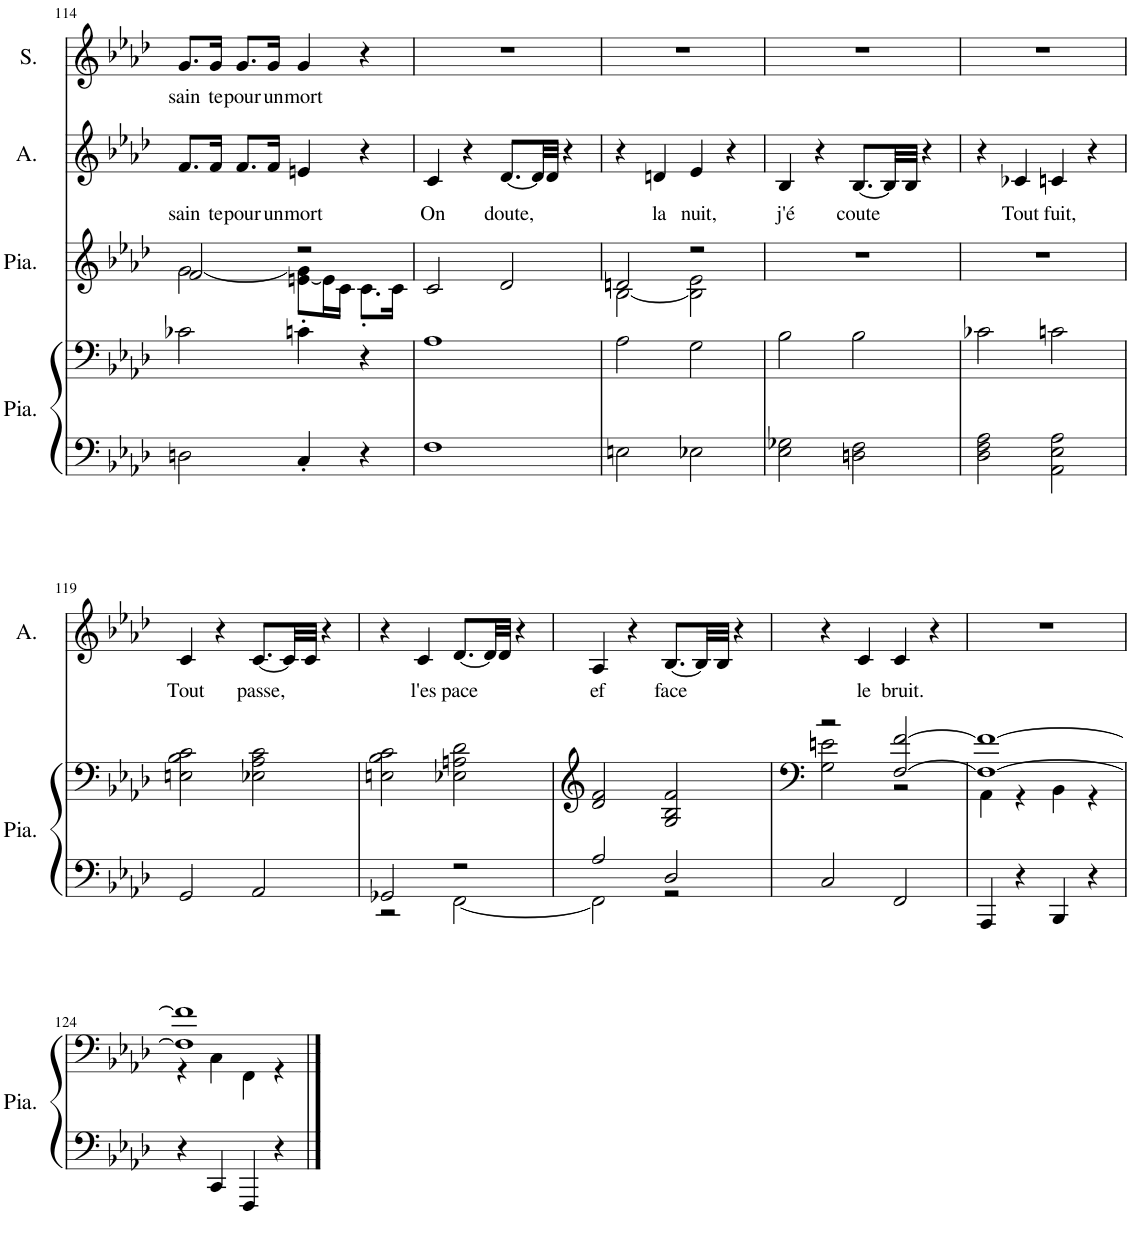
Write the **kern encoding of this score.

**kern	**kern	**kern	**kern	**text	**kern	**text
*part4	*part4	*part3	*part2	*part2	*part1	*part1
*staff5	*staff4	*staff3	*staff2	*staff2	*staff1	*staff1
*I"Piano, lower:	*	*I"Piano, upper:	*I"Alto	*	*I"Soprano	*
*I'Pia.	*	*I'Pia.	*I'A.	*	*I'S.	*
!!LO:PB:g=z
*clefG2	*clefG2	*clefG2	*clefG2	*	*clefG2	*
*k[b-e-a-d-]	*k[b-e-a-d-]	*k[b-e-a-d-]	*k[b-e-a-d-]	*	*k[b-e-a-d-]	*
*M4/4	*M4/4	*M4/4	*M4/4	*	*M4/4	*
=114	=114	=114	=114	=114	=114	=114
*	*	*^	*	*	*	*
!	!	!	!	!	!LO:LY:b	!	!LO:LY:b
2Dn\	2c-X\	2f/	[2g\	8.f/L	sain	8.g/L	sain
!	!	!	!	!	!LO:LY:b	!	!LO:LY:b
.	.	.	.	16f/Jk	te	16g/Jk	te
!	!	!	!	!	!LO:LY:b	!	!LO:LY:b
.	.	.	.	8.f/L	pour	8.g/L	pour
!	!	!	!	!	!LO:LY:b	!	!LO:LY:b
.	.	.	.	16f/Jk	un	16g/Jk	un
!	!	!	!	!	!LO:LY:b	!	!LO:LY:b
4C'/	4cn'\	2r	[8en\ 8g\]L	4en/	mort	4g/	mort
.	.	.	16e\L]	.	.	.	.
.	.	.	16c\JJ	.	.	.	.
4r	4r	.	8.c'\L	4r	.	4r	.
.	.	.	16c\Jk	.	.	.	.
=115	=115	=115	=115	=115	=115	=115	=115
!	!	!	!	!	!LO:LY:b	!	!
*	*	*v	*v	*	*	*	*
1F	1A-	2c/	4c/	On	1r	.
.	.	.	4r	.	.	.
!	!	!	!	!LO:LY:b	!	!
.	.	2d-/	[8.d-/L	doute,	.	.
.	.	.	32d-/LL]	.	.	.
.	.	.	32d-/JJJ	.	.	.
.	.	.	4r	.	.	.
=116	=116	=116	=116	=116	=116	=116
*	*	*^	*	*	*	*
2En\	2A-\	2dn/	[2B-\	4r	.	1r	.
!	!	!	!	!	!LO:LY:b	!	!
.	.	.	.	4dn/	la	.	.
!	!	!	!	!	!LO:LY:b	!	!
2E-X\	2G\	2r	2B-\] 2e-\	4e-/	nuit,	.	.
.	.	.	.	4r	.	.	.
*	*	*v	*v	*	*	*	*
=117	=117	=117	=117	=117	=117	=117
!	!	!	!	!LO:LY:b	!	!
2E-\ 2G-X\	2B-\	1r	4B-/	j'é	1r	.
.	.	.	4r	.	.	.
!	!	!	!	!LO:LY:b	!	!
2Dn\ 2F\	2B-\	.	[8.B-/L	coute	.	.
.	.	.	32B-/LL]	.	.	.
.	.	.	32B-/JJJ	.	.	.
.	.	.	4r	.	.	.
=118	=118	=118	=118	=118	=118	=118
2D-\ 2F\ 2A-\	2c-X\	1r	4r	.	1r	.
!	!	!	!	!LO:LY:b	!	!
.	.	.	4c-X/	Tout	.	.
!	!	!	!	!LO:LY:b	!	!
2AA-\ 2E-\ 2A-\	2cn\	.	4cn/	fuit,	.	.
.	.	.	4r	.	.	.
!!LO:LB:g=z
=119	=119	=119	=119	=119	=119	=119
!	!	!	!	!LO:LY:b	!	!
2GG/	2En\ 2B-\ 2c\	1r	4c/	Tout	1r	.
.	.	.	4r	.	.	.
!	!	!	!	!LO:LY:b	!	!
2AA-/	2E-X\ 2A-\ 2c\	.	[8.c/L	passe,	.	.
.	.	.	32c/LL]	.	.	.
.	.	.	32c/JJJ	.	.	.
.	.	.	4r	.	.	.
=120	=120	=120	=120	=120	=120	=120
*^	*	*	*	*	*	*
2GG-X/	2r	2En\ 2B-\ 2c\	1r	4r	.	1r	.
!	!	!	!	!	!LO:LY:b	!	!
.	.	.	.	4c/	l'es	.	.
!	!	!	!	!	!LO:LY:b	!	!
2r	[2FF\	2E-X\ 2An\ 2d-\	.	[8.d-/L	pace	.	.
.	.	.	.	32d-/LL]	.	.	.
.	.	.	.	32d-/JJJ	.	.	.
.	.	.	.	4r	.	.	.
=121	=121	=121	=121	=121	=121	=121	=121
!	!	!	!	!	!LO:LY:b	!	!
2A-/	2FF\]	2d-/ 2f/	1r	4A-/	ef	1r	.
.	.	.	.	4r	.	.	.
!	!	!	!	!	!LO:LY:b	!	!
2D-/	2r	2G/ 2B-/ 2f/	.	[8.B-/L	face	.	.
.	.	.	.	32B-/LL]	.	.	.
.	.	.	.	32B-/JJJ	.	.	.
.	.	.	.	4r	.	.	.
*v	*v	*	*	*	*	*	*
=122	=122	=122	=122	=122	=122	=122
*	*^	*	*	*	*	*
2C/	2r	2G\ 2en\	1r	4r	.	1r	.
!	!	!	!	!	!LO:LY:b	!	!
.	.	.	.	4c/	le	.	.
!	!	!	!	!	!LO:LY:b	!	!
2FF/	[2F/ [2f/	2r	.	4c/	bruit.	.	.
.	.	.	.	4r	.	.	.
=123	=123	=123	=123	=123	=123	=123	=123
4AAA-/	1F_ 1f_	4AA-\	1r	1r	.	1r	.
4r	.	4r	.	.	.	.	.
4BBB-/	.	4BB-\	.	.	.	.	.
4r	.	4r	.	.	.	.	.
!!LO:LB:g=z
=124	=124	=124	=124	=124	=124	=124	=124
4r	1F] 1f]	4r	1r	1r	.	1r	.
4CC/	.	4C\	.	.	.	.	.
4FFF/	.	4FF\	.	.	.	.	.
4r	.	4r	.	.	.	.	.
*	*v	*v	*	*	*	*	*
==	==	==	==	==	==	==
*-	*-	*-	*-	*-	*-	*-
